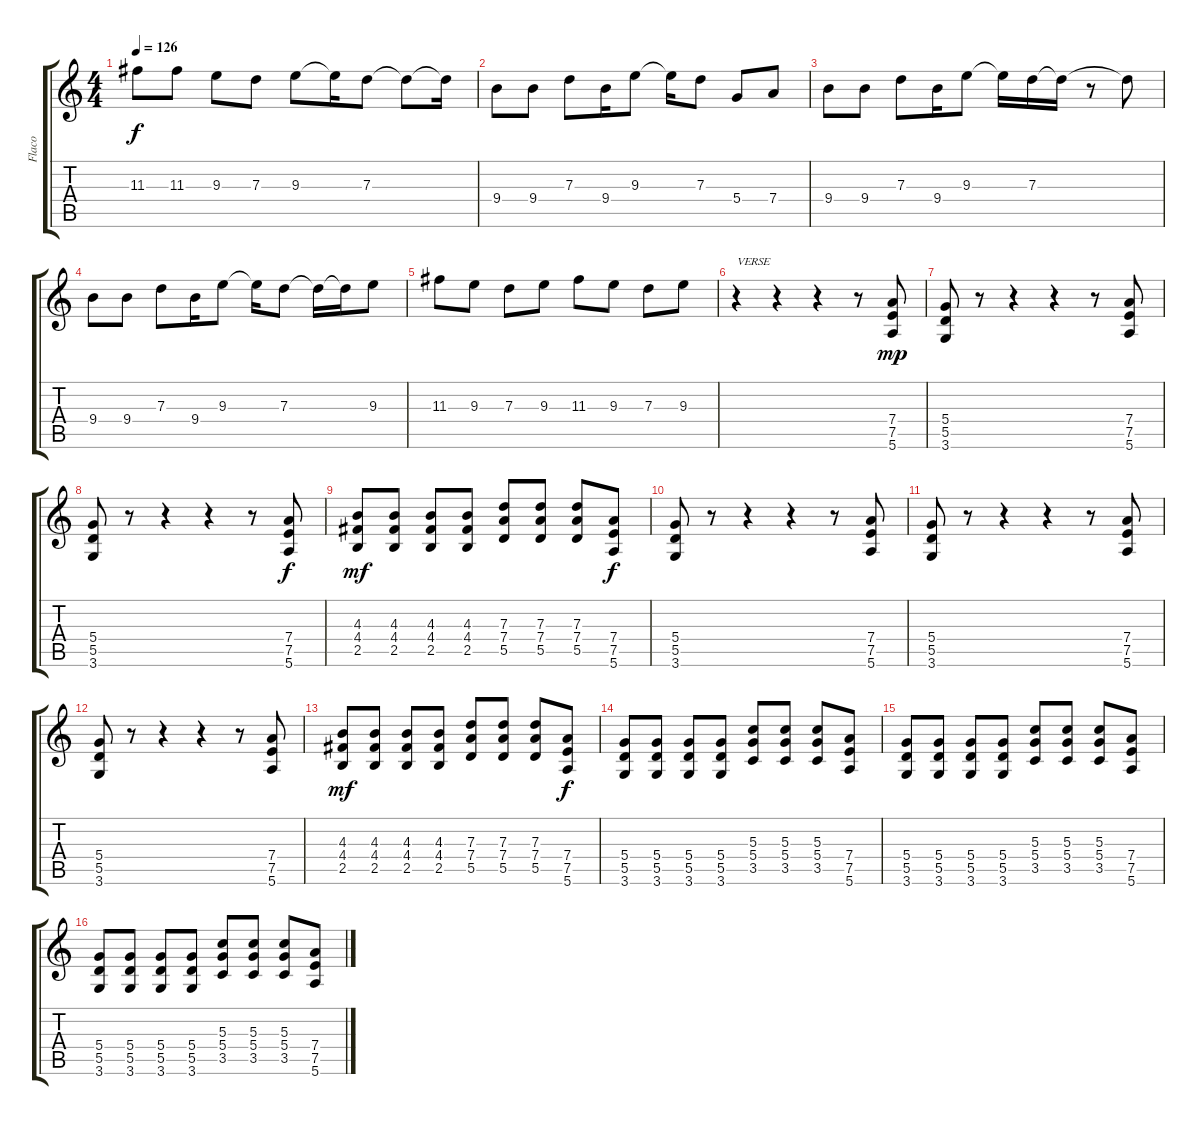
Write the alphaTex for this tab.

\track ("Flaco" "Flaco") {instrument distortionguitar}
\staff {score tabs}
\tuning (E4 B3 G3 D3 A2 E2) {hide}
\ts (4 4)
\tempo 126
\clef g2
\ks c
11.3.8{dy f} 11.3.8 9.3.8 7.3.8 9.3.8 9.3{t}.16 7.3.8 7.3{t}.8 7.3{t}.16 |
9.4.8 9.4.8 7.3.8 9.4.16 9.3.8 9.3{t}.16 7.3.8 5.4.8 7.4.8 |
9.4.8 9.4.8 7.3.8 9.4.16 9.3.8 9.3{t}.16 7.3.16 7.3{t}.16 r.8 7.3{t}.8 |
9.4.8 9.4.8 7.3.8 9.4.16 9.3.8 9.3{t}.16 7.3.8 7.3{t}.16 7.3{t}.16 9.3.8 |
11.3.8 9.3.8 7.3.8 9.3.8 11.3.8 9.3.8 7.3.8 9.3.8 |
r.4{txt "VERSE"} r.4 r.4 r.8 (7.4 7.5 5.6).8{dy mp} |
(5.4 5.5 3.6).8 r.8 r.4 r.4 r.8 (7.4 7.5 5.6).8 |
(5.4 5.5 3.6).8 r.8 r.4 r.4 r.8 (7.4 7.5 5.6).8{dy f} |
(4.3 4.4 2.5).8{dy mf} (4.3 4.4 2.5).8 (4.3 4.4 2.5).8 (4.3 4.4 2.5).8 (7.3 7.4 5.5).8 (7.3 7.4 5.5).8 (7.3 7.4 5.5).8 (7.4 7.5 5.6).8{dy f} |
(5.4 5.5 3.6).8 r.8 r.4 r.4 r.8 (7.4 7.5 5.6).8 |
(5.4 5.5 3.6).8 r.8 r.4 r.4 r.8 (7.4 7.5 5.6).8 |
(5.4 5.5 3.6).8 r.8 r.4 r.4 r.8 (7.4 7.5 5.6).8 |
(4.3 4.4 2.5).8{dy mf} (4.3 4.4 2.5).8 (4.3 4.4 2.5).8 (4.3 4.4 2.5).8 (7.3 7.4 5.5).8 (7.3 7.4 5.5).8 (7.3 7.4 5.5).8 (7.4 7.5 5.6).8{dy f} |
(5.4 5.5 3.6).8 (5.4 5.5 3.6).8 (5.4 5.5 3.6).8 (5.4 5.5 3.6).8 (5.3 5.4 3.5).8 (5.3 5.4 3.5).8 (5.3 5.4 3.5).8 (7.4 7.5 5.6).8 |
(5.4 5.5 3.6).8 (5.4 5.5 3.6).8 (5.4 5.5 3.6).8 (5.4 5.5 3.6).8 (5.3 5.4 3.5).8 (5.3 5.4 3.5).8 (5.3 5.4 3.5).8 (7.4 7.5 5.6).8 |
(5.4 5.5 3.6).8 (5.4 5.5 3.6).8 (5.4 5.5 3.6).8 (5.4 5.5 3.6).8 (5.3 5.4 3.5).8 (5.3 5.4 3.5).8 (5.3 5.4 3.5).8 (7.4 7.5 5.6).8
